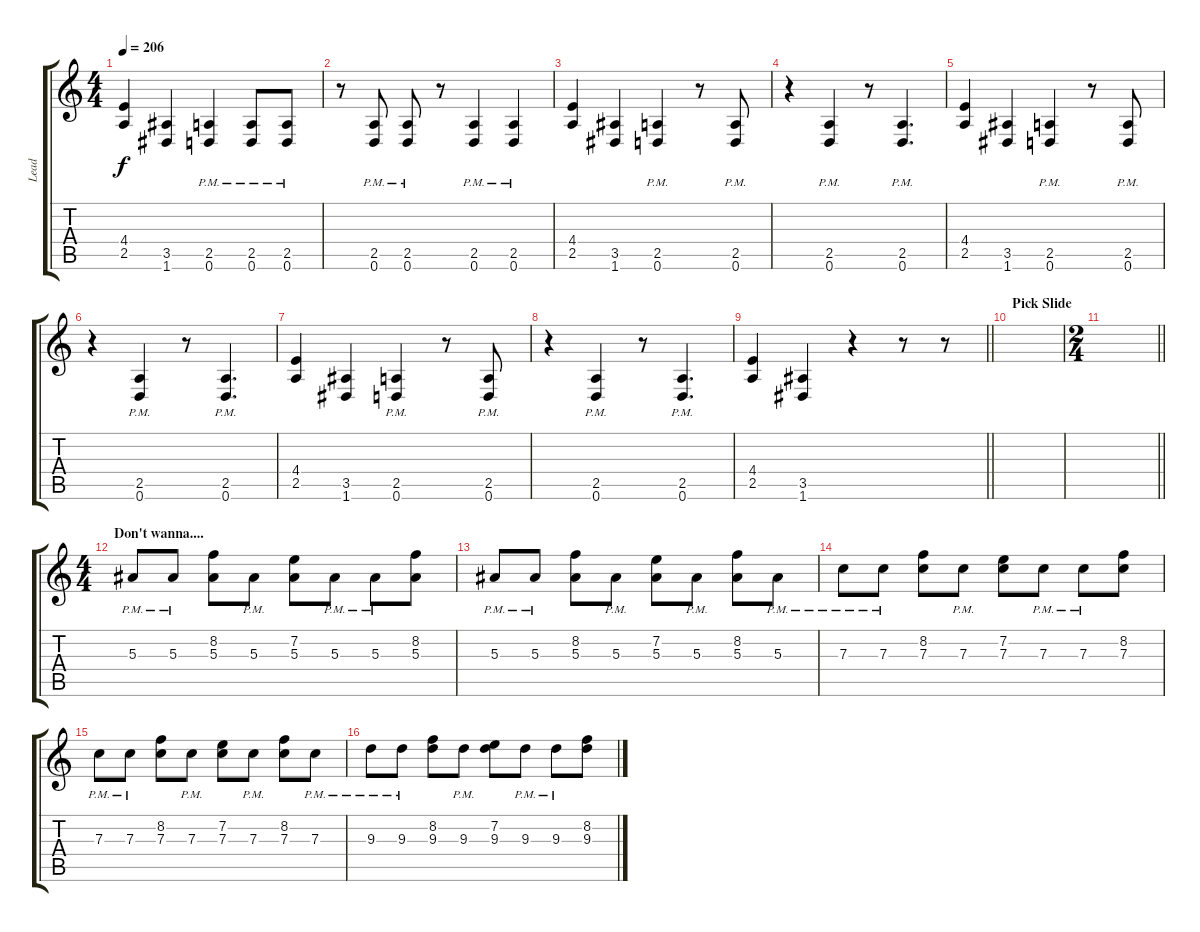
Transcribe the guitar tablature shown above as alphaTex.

\track ("Lead" "Lead") {instrument overdrivenguitar}
\staff {score tabs}
\tuning (D4 A3 F3 C3 G2 D2) {hide}
\ts (4 4)
\tempo 206
\clef g2
\ks c
(4.4 2.5).4{dy f} (3.5 1.6).4 (2.5{pm} 0.6).4 (2.5{pm} 0.6).8 (2.5{pm} 0.6).8 |
r.8 (2.5{pm} 0.6).8 (2.5{pm} 0.6).8 r.8 (2.5{pm} 0.6).4 (2.5{pm} 0.6).4 |
(4.4 2.5).4 (3.5 1.6).4 (2.5{pm} 0.6).4 r.8 (2.5{pm} 0.6).8 |
r.4 (2.5{pm} 0.6).4 r.8 (2.5{pm} 0.6).4{d} |
(4.4 2.5).4 (3.5 1.6).4 (2.5{pm} 0.6).4 r.8 (2.5{pm} 0.6).8 |
r.4 (2.5{pm} 0.6).4 r.8 (2.5{pm} 0.6).4{d} |
(4.4 2.5).4 (3.5 1.6).4 (2.5{pm} 0.6).4 r.8 (2.5{pm} 0.6).8 |
r.4 (2.5{pm} 0.6).4 r.8 (2.5{pm} 0.6).4{d} |
\barLineRight lightlight
(4.4 2.5).4 (3.5 1.6).4 r.4 r.8 r.8 |
\section ("" "Pick Slide")
|
\ts (2 4)
\barLineRight lightlight
|
\ts (4 4)
\section ("" "Don't wanna....")
5.3{pm}.8 5.3{pm}.8 (8.2 5.3).8 5.3{pm}.8 (7.2 5.3).8 5.3{pm}.8 5.3{pm}.8 (8.2 5.3).8 |
5.3{pm}.8 5.3{pm}.8 (8.2 5.3).8 5.3{pm}.8 (7.2 5.3).8 5.3{pm}.8 (8.2 5.3).8 5.3{pm}.8 |
7.3{pm}.8 7.3{pm}.8 (8.2 7.3).8 7.3{pm}.8 (7.2 7.3).8 7.3{pm}.8 7.3{pm}.8 (8.2 7.3).8 |
7.3{pm}.8 7.3{pm}.8 (8.2 7.3).8 7.3{pm}.8 (7.2 7.3).8 7.3{pm}.8 (8.2 7.3).8 7.3{pm}.8 |
9.3{pm}.8 9.3{pm}.8 (8.2 9.3).8 9.3{pm}.8 (7.2 9.3).8 9.3{pm}.8 9.3{pm}.8 (8.2 9.3).8
